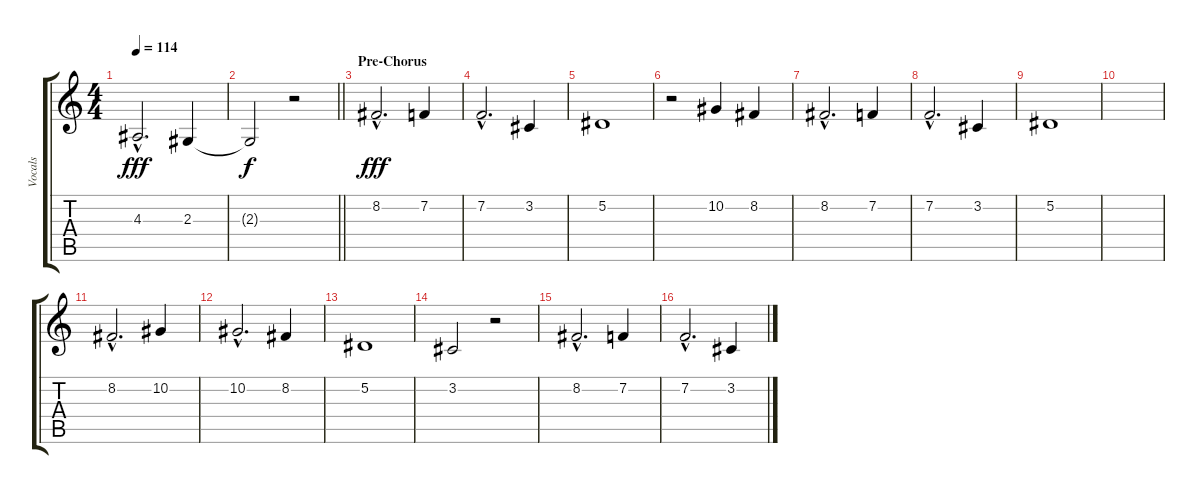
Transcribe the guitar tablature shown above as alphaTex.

\track ("Vocals" "Vocals") {instrument choiraahs}
\staff {score tabs}
\tuning (Eb4 Bb3 Gb3 Db3 Ab2 Eb2) {hide}
\ts (4 4)
\tempo 114
\clef g2
\ks c
4.3{hac}.2{d dy fff} 2.3.4 |
\barLineRight lightlight
2.3{t}.2{dy f} r.2 |
\section ("" "Pre-Chorus")
8.2{hac}.2{d dy fff} 7.2.4 |
7.2{hac}.2{d} 3.2.4 |
5.2.1 |
r.2 10.2.4 8.2.4 |
8.2{hac}.2{d} 7.2.4 |
7.2{hac}.2{d} 3.2.4 |
5.2.1 |
|
8.2{hac}.2{d} 10.2.4 |
10.2{hac}.2{d} 8.2.4 |
5.2.1 |
3.2.2 r.2 |
8.2{hac}.2{d} 7.2.4 |
7.2{hac}.2{d} 3.2.4
